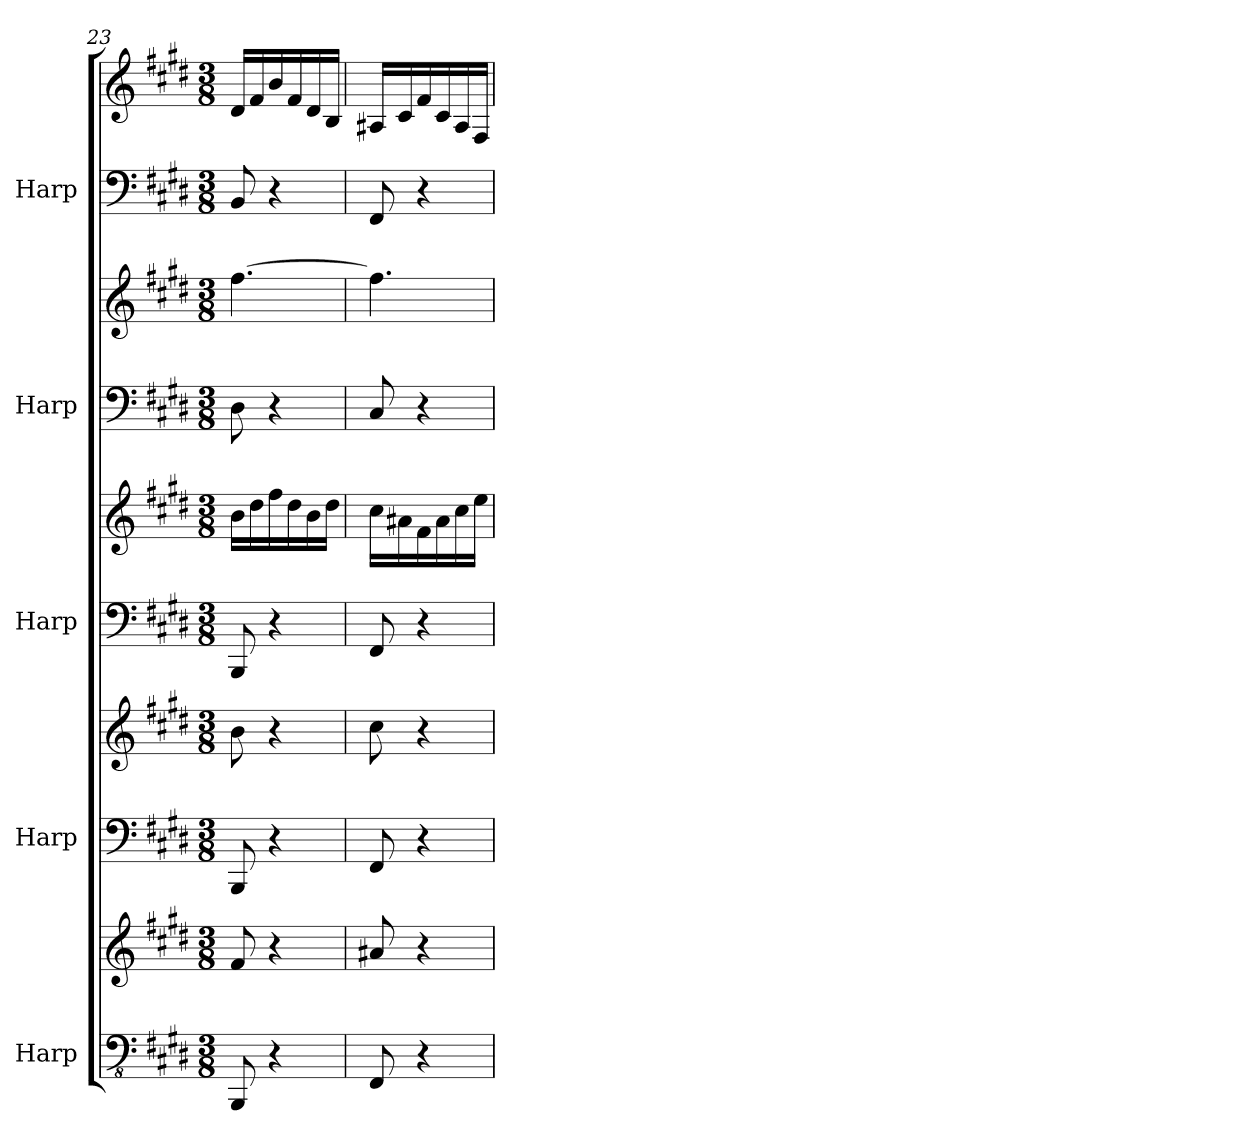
**kern	**kern	**kern	**kern	**kern	**kern	**kern	**kern	**kern	**kern
*part5	*part5	*part4	*part4	*part3	*part3	*part2	*part2	*part1	*part1
*staff10	*staff9	*staff8	*staff7	*staff6	*staff5	*staff4	*staff3	*staff2	*staff1
*I"Harp	*	*I"Harp	*	*I"Harp	*	*I"Harp	*	*I"Harp	*
*I'Hp	*	*I'Hp	*	*I'Hp	*	*I'Hp	*	*I'Hp	*
*clefFv4	*clefG2	*clefF4	*clefG2	*clefF4	*clefG2	*clefF4	*clefG2	*clefF4	*clefG2
*k[f#c#g#d#]	*k[f#c#g#d#]	*k[f#c#g#d#]	*k[f#c#g#d#]	*k[f#c#g#d#]	*k[f#c#g#d#]	*k[f#c#g#d#]	*k[f#c#g#d#]	*k[f#c#g#d#]	*k[f#c#g#d#]
*M3/8	*M3/8	*M3/8	*M3/8	*M3/8	*M3/8	*M3/8	*M3/8	*M3/8	*M3/8
=23	=23	=23	=23	=23	=23	=23	=23	=23	=23
8BBBB/	8f#/	8BBB/	8b\	8BBB/	16b\LL	8D#\	[4.ff#\	8BB/	16d#/LL
.	.	.	.	.	16dd#\	.	.	.	16f#/
4r	4r	4r	4r	4r	16ff#\	4r	.	4r	16b/
.	.	.	.	.	16dd#\	.	.	.	16f#/
.	.	.	.	.	16b\	.	.	.	16d#/
.	.	.	.	.	16dd#\JJ	.	.	.	16B/JJ
!!LO:PB:g=z
=24	=24	=24	=24	=24	=24	=24	=24	=24	=24
8FFF#/	8a#X/	8FF#/	8cc#\	8FF#/	16cc#\LL	8C#/	4.ff#\]	8FF#/	16A#X/LL
.	.	.	.	.	16a#X\	.	.	.	16c#/
4r	4r	4r	4r	4r	16f#\	4r	.	4r	16f#/
.	.	.	.	.	16a#\	.	.	.	16c#/
.	.	.	.	.	16cc#\	.	.	.	16A#/
.	.	.	.	.	16ee\JJ	.	.	.	16F#/JJ
=	=	=	=	=	=	=	=	=	=
*-	*-	*-	*-	*-	*-	*-	*-	*-	*-
